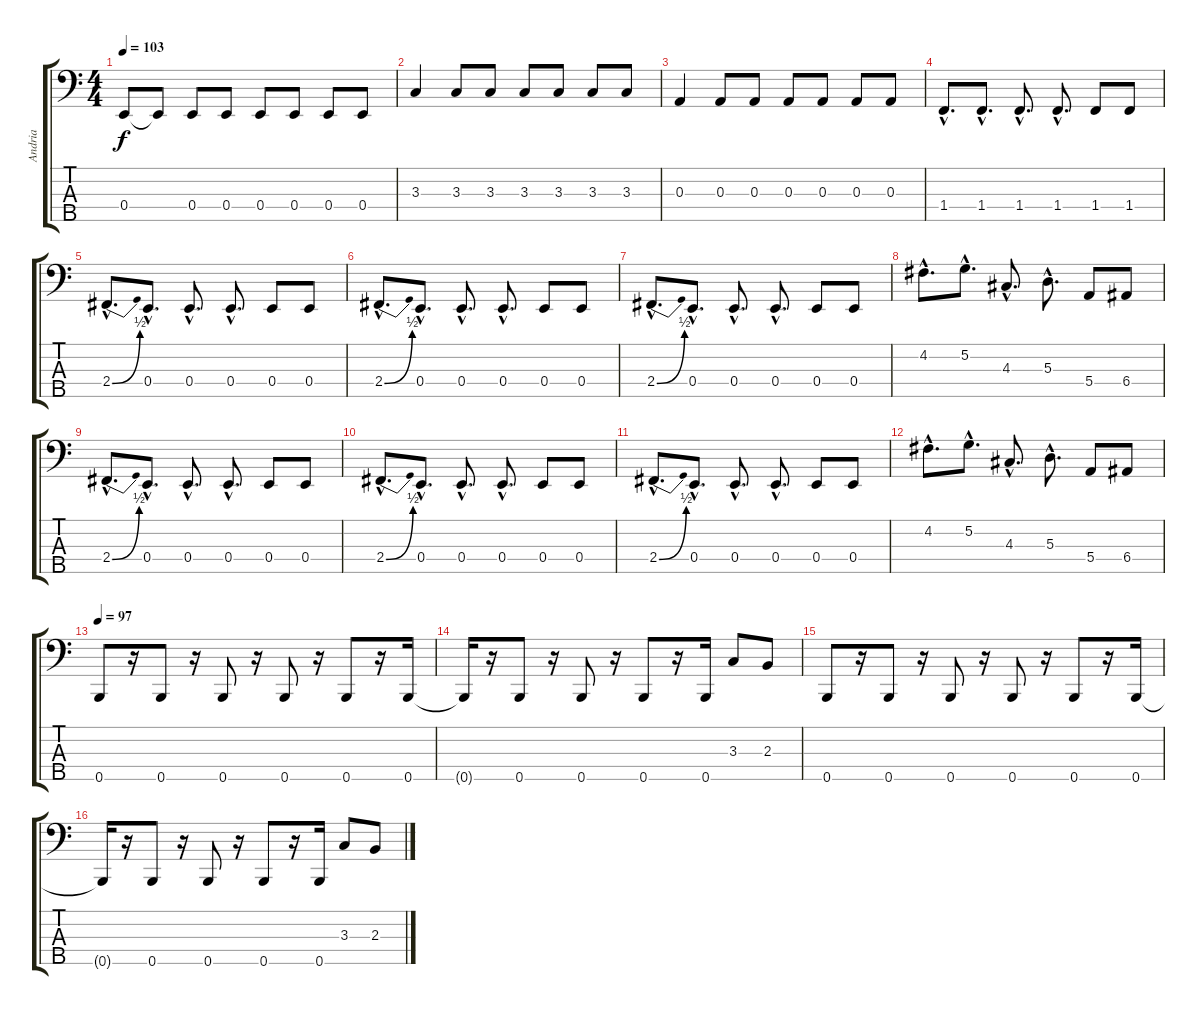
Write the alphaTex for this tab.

\track ("Andria" "Andria") {instrument electricbassfinger}
\staff {score tabs}
\tuning (G2 D2 A1 E1 B0) {hide}
\ts (4 4)
\tempo 103
\clef f4
\ks c
0.4.8{dy f} 0.4{t}.8 0.4.8 0.4.8 0.4.8 0.4.8 0.4.8 0.4.8 |
3.3.4 3.3.8 3.3.8 3.3.8 3.3.8 3.3.8 3.3.8 |
0.3.4 0.3.8 0.3.8 0.3.8 0.3.8 0.3.8 0.3.8 |
1.4{hac}.8{d} 1.4{hac}.8{d} 1.4{hac}.8{d} 1.4{hac}.8{d} 1.4.8 1.4.8 |
2.4{be (bend 0 0 60 2) hac}.8{d} 0.4{hac}.8{d} 0.4{hac}.8{d} 0.4{hac}.8{d} 0.4.8 0.4.8 |
2.4{be (bend 0 0 60 2) hac}.8{d} 0.4{hac}.8{d} 0.4{hac}.8{d} 0.4{hac}.8{d} 0.4.8 0.4.8 |
2.4{be (bend 0 0 60 2) hac}.8{d} 0.4{hac}.8{d} 0.4{hac}.8{d} 0.4{hac}.8{d} 0.4.8 0.4.8 |
4.2{hac}.8{d} 5.2{hac}.8{d} 4.3{hac}.8{d} 5.3{hac}.8{d} 5.4.8 6.4.8 |
2.4{be (bend 0 0 60 2) hac}.8{d} 0.4{hac}.8{d} 0.4{hac}.8{d} 0.4{hac}.8{d} 0.4.8 0.4.8 |
2.4{be (bend 0 0 60 2) hac}.8{d} 0.4{hac}.8{d} 0.4{hac}.8{d} 0.4{hac}.8{d} 0.4.8 0.4.8 |
2.4{be (bend 0 0 60 2) hac}.8{d} 0.4{hac}.8{d} 0.4{hac}.8{d} 0.4{hac}.8{d} 0.4.8 0.4.8 |
4.2{hac}.8{d} 5.2{hac}.8{d} 4.3{hac}.8{d} 5.3{hac}.8{d} 5.4.8 6.4.8 |
\tempo 97
0.5.8 r.16 0.5.8 r.16 0.5.8 r.16 0.5.8 r.16 0.5.8 r.16 0.5.16 |
0.5{t}.16 r.16 0.5.8 r.16 0.5.8 r.16 0.5.8 r.16 0.5.16 3.3.8 2.3.8 |
0.5.8 r.16 0.5.8 r.16 0.5.8 r.16 0.5.8 r.16 0.5.8 r.16 0.5.16 |
0.5{t}.16 r.16 0.5.8 r.16 0.5.8 r.16 0.5.8 r.16 0.5.16 3.3.8 2.3.8
